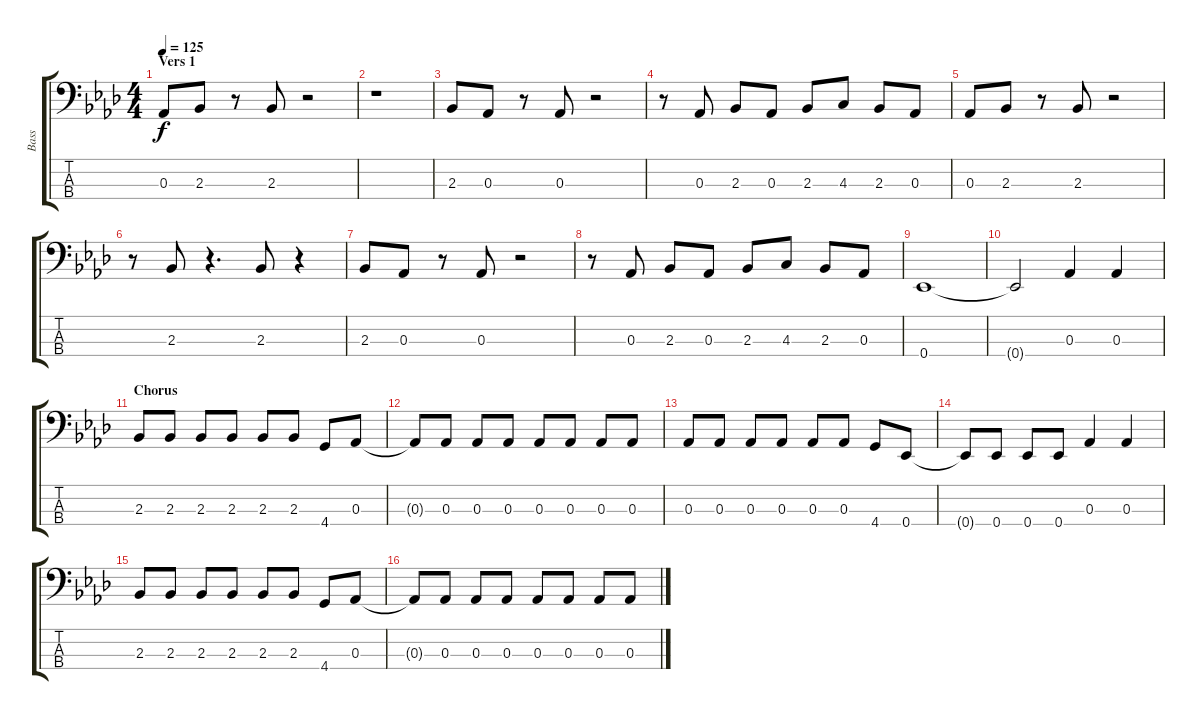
\track ("Bass" "Bass") {instrument electricbassfinger}
\staff {score tabs}
\tuning (Gb2 Db2 Ab1 Eb1) {hide}
\ts (4 4)
\section ("" "Vers 1")
\tempo 125
\clef f4
\ks fminor
0.3.8{dy f} 2.3.8 r.8 2.3.8 r.2 |
r.1 |
2.3.8 0.3.8 r.8 0.3.8 r.2 |
r.8 0.3.8 2.3.8 0.3.8 2.3.8 4.3.8 2.3.8 0.3.8 |
0.3.8 2.3.8 r.8 2.3.8 r.2 |
r.8 2.3.8 r.4{d} 2.3.8 r.4 |
2.3.8 0.3.8 r.8 0.3.8 r.2 |
r.8 0.3.8 2.3.8 0.3.8 2.3.8 4.3.8 2.3.8 0.3.8 |
0.4.1 |
0.4{t}.2 0.3.4 0.3.4 |
\section ("" "Chorus")
2.3.8 2.3.8 2.3.8 2.3.8 2.3.8 2.3.8 4.4.8 0.3.8 |
0.3{t}.8 0.3.8 0.3.8 0.3.8 0.3.8 0.3.8 0.3.8 0.3.8 |
0.3.8 0.3.8 0.3.8 0.3.8 0.3.8 0.3.8 4.4.8 0.4.8 |
0.4{t}.8 0.4.8 0.4.8 0.4.8 0.3.4 0.3.4 |
2.3.8 2.3.8 2.3.8 2.3.8 2.3.8 2.3.8 4.4.8 0.3.8 |
0.3{t}.8 0.3.8 0.3.8 0.3.8 0.3.8 0.3.8 0.3.8 0.3.8
